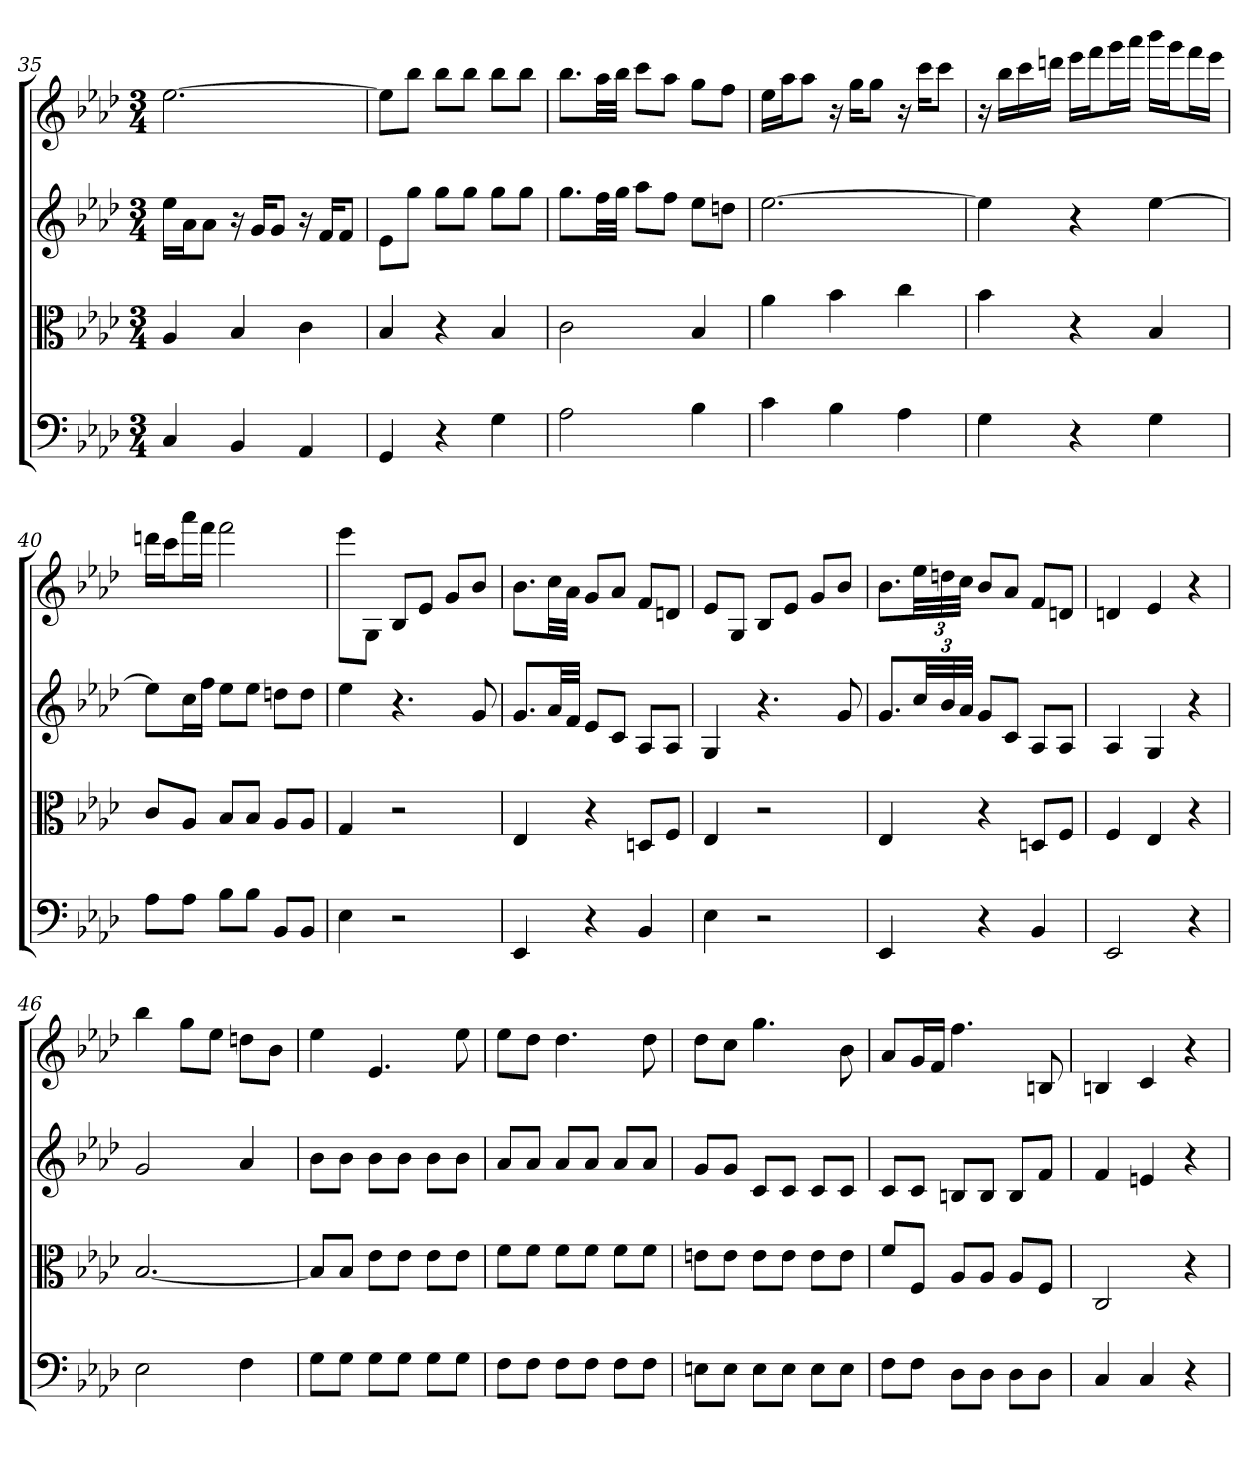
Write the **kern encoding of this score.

**kern	**kern	**kern	**kern
*part4	*part3	*part2	*part1
*staff4	*staff3	*staff2	*staff1
*clefF4	*clefC3	*	*
*k[b-e-a-d-]	*k[b-e-a-d-]	*k[b-e-a-d-]	*k[b-e-a-d-]
*A-:	*A-:	*A-:	*A-:
*M3/4	*M3/4	*M3/4	*M3/4
=35	=35	=35	=35
4C	4A-	16ee-LL	[2.ee-
.	.	16a-J	.
.	.	8a-J	.
4BB-	4B-	16r	.
.	.	16gKL	.
.	.	8gJ	.
4AA-	4c	16r	.
.	.	16fKL	.
.	.	8fJ	.
=36	=36	=36	=36
4GG	4B-	8e-L	8ee-L]
.	.	8ggJ	8bb-J
4r	4r	8ggL	8bb-L
.	.	8ggJ	8bb-J
4G	4B-	8ggL	8bb-L
.	.	8ggJ	8bb-J
=37	=37	=37	=37
2A-	2c	8.ggL	8.bb-L
.	.	32ffLL	32aa-LL
.	.	32ggJJJ	32bb-JJJ
.	.	8aa-L	8cccL
.	.	8ffJ	8aa-J
4B-	4B-	8ee-L	8ggL
.	.	8ddnJ	8ffJ
=38	=38	=38	=38
4c	4a-	[2.ee-	16ee-LL
.	.	.	16aa-J
.	.	.	8aa-J
4B-	4b-	.	16r
.	.	.	16ggKL
.	.	.	8ggJ
4A-	4cc	.	16r
.	.	.	16cccKL
.	.	.	8cccJ
=39	=39	=39	=39
4G	4b-	4ee-]	16r
.	.	.	16bb-LL
.	.	.	16ccc
.	.	.	16dddnJJ
4r	4r	4r	16eee-LL
.	.	.	16fffJ
.	.	.	16gggL
.	.	.	16aaa-JJ
4G	4B-	[4ee-	16bbb-LL
.	.	.	16gggJ
.	.	.	16fffL
.	.	.	16eee-JJ
=40	=40	=40	=40
8A-\L	8c/L	8ee-L]	16dddnLL
.	.	.	16cccJ
8A-\J	8A-/J	16ccL	16aaa-L
.	.	16ffJJ	16fffJJ
8B-\L	8B-/L	8ee-L	2fff
8B-\J	8B-/J	8ee-J	.
8BB-/L	8A-/L	8ddnL	.
8BB-/J	8A-/J	8ddJ	.
=41	=41	=41	=41
4E-	4G	4ee-	8eee-L
.	.	.	8GJ
2r	2r	4.r	8B-L
.	.	.	8e-J
.	.	.	8gL
.	.	8g	8b-J
=42	=42	=42	=42
4EE-	4E-	8.gL	8.b-L
.	.	32a-LL	32ccLL
.	.	32fJJJ	32a-JJJ
4r	4r	8e-L	8gL
.	.	8cJ	8a-J
4BB-	8Dn/L	8A-L	8fL
.	8F/J	8A-J	8dnJ
=43	=43	=43	=43
4E-	4E-	4G	8e-L
.	.	.	8GJ
2r	2r	4.r	8B-L
.	.	.	8e-J
.	.	.	8gL
.	.	8g	8b-J
=44	=44	=44	=44
4EE-	4E-	8.gL	8.b-L
.	.	48ccLL	48ee-LL
.	.	48b-	48ddn
.	.	48a-JJJ	48ccJJJ
4r	4r	8gL	8b-L
.	.	8cJ	8a-J
4BB-	8Dn/L	8A-L	8fL
.	8F/J	8A-J	8dnJ
=45	=45	=45	=45
2EE-	4F	4A-	4dn
.	4E-	4G	4e-
4r	4r	4r	4r
=46	=46	=46	=46
2E-	[2.B-	2g	4bb-
.	.	.	8ggL
.	.	.	8ee-J
4F	.	4a-	8ddnL
.	.	.	8b-J
=47	=47	=47	=47
8G\L	8B-/L]	8b-L	4ee-
8G\J	8B-/J	8b-J	.
8G\L	8e-\L	8b-L	4.e-
8G\J	8e-\J	8b-J	.
8G\L	8e-\L	8b-L	.
8G\J	8e-\J	8b-J	8ee-
=48	=48	=48	=48
8F\L	8f\L	8a-L	8ee-L
8F\J	8f\J	8a-J	8dd-J
8F\L	8f\L	8a-L	4.dd-
8F\J	8f\J	8a-J	.
8F\L	8f\L	8a-L	.
8F\J	8f\J	8a-J	8dd-
=49	=49	=49	=49
8En\L	8en\L	8gL	8dd-L
8E\J	8e\J	8gJ	8ccJ
8E\L	8e\L	8cL	4.gg
8E\J	8e\J	8cJ	.
8E\L	8e\L	8cL	.
8E\J	8e\J	8cJ	8b-
=50	=50	=50	=50
8F\L	8f/L	8cL	8a-L
8F\J	8F/J	8cJ	16gL
.	.	.	16fJJ
8D-\L	8A-/L	8BnL	4.ff
8D-\J	8A-/J	8BJ	.
8D-\L	8A-/L	8BL	.
8D-\J	8F/J	8fJ	8Bn
=51	=51	=51	=51
4C	2C	4f	4Bn
4C	.	4en	4c
4r	4r	4r	4r
=	=	=	=
*-	*-	*-	*-
